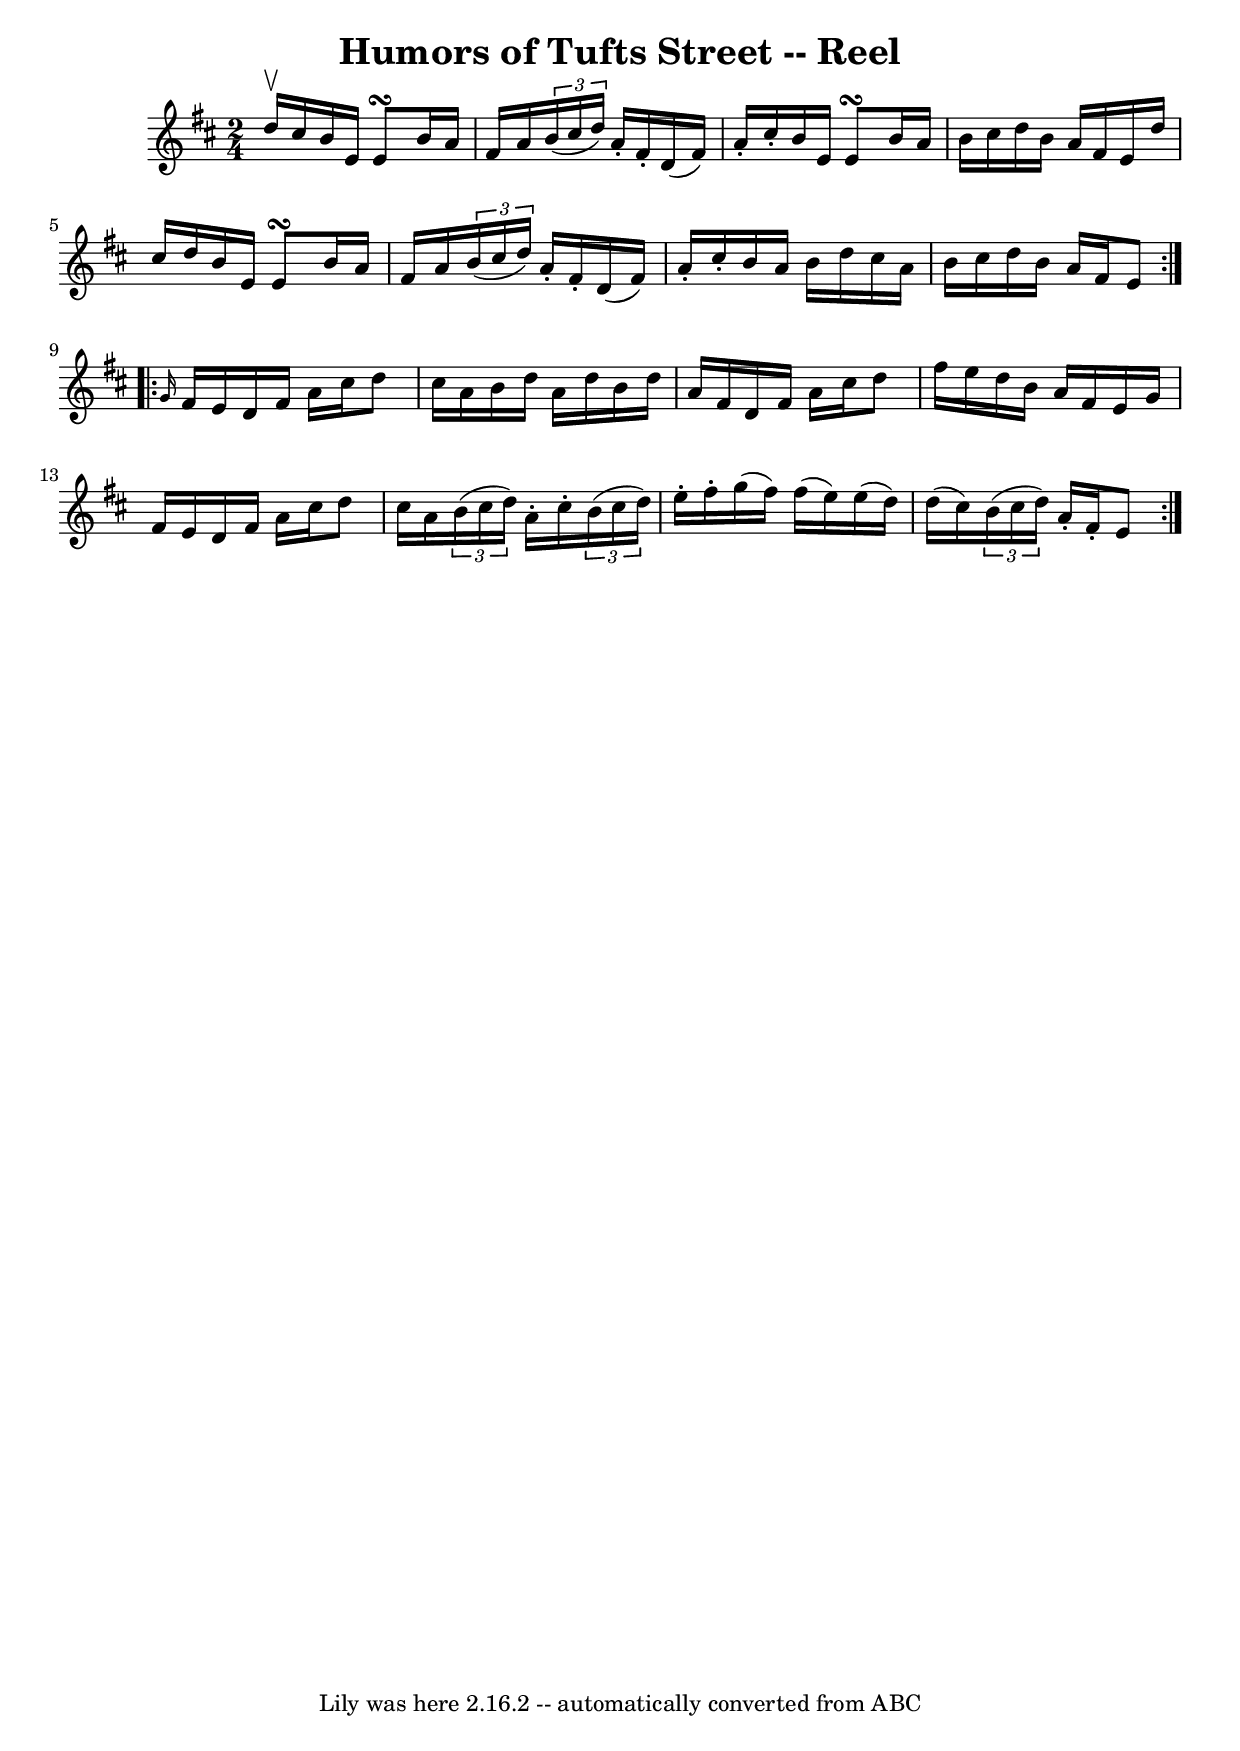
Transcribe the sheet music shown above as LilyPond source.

\version "2.16.2"
\include "Mammoth.ily"
\header {
  %% book = "Ryan's Mammoth Collection"
 crossRefNumber = "1"
 footnotes = ""
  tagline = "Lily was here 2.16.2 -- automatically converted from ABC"
  title = "Humors of Tufts Street -- Reel"

}
voicedefault =  {



  \repeat volta 2 {

    \time 2/4 
    \key e \dorian d''16^\upbow cis''16   |
 b'16 e'16 e'8\turn b'16 a'16 fis'16 a'16   |
    \times 2/3 { b'16 (
		 cis''16 d''16) 
	       } a'16-. fis'16-. d'16 (fis'16) a'16-. cis''16-.  |
 b'16 e'16 e'8\turn b'16 a'16 b'16 cis''16   |
 d''16 b'16 a'16 fis'16 e'16 d''16 cis''16 d''16   |
 b'16 e'16 e'8\turn b'16 a'16 fis'16 a'16   |
    \times 2/3 { b'16 (cis''16 d''16) 
	       } a'16-. fis'16-. d'16 (fis'16) a'16-. cis''16-.  |
 b'16 a'16 b'16 d''16 cis''16 a'16 b'16 cis''16   |
 d''16 b'16 
 a'16 fis'16 e'8  
  } 
  \repeat volta 2 {
    \grace { g'16  
	   } fis'16 e'16   |
 d'16 fis'16 a'16 cis''16 d''8 cis''16 a'16  |
 b'16 d''16 a'16 d''16 b'16 d''16 a'16 fis'16   |
 d'16 fis'16 a'16 cis''16 d''8 fis''16 e''16   |
 d''16 b'16 a'16 fis'16 e'16 g'16 fis'16 e'16   |
 d'16 fis'16 a'16 cis''16 d''8 cis''16 a'16   |
    \times 2/3 { b'16 (cis''16 d''16) 
	       } a'16-. cis''16-.   \times 2/3 { b'16 (cis''16 d''16)  		    } e''16-. fis''16-.   |
 g''16 (fis''16) fis''16 (e''16) e''16 (d''16) d''16 (cis''16)  |
    \times 2/3 { b'16 (cis''16 d''16) 

	       } a'16-. fis'16-. e'8  
  }   

}

\score{
  <<

    \context Staff="default"
    {
      \voicedefault 
      
    }

  >>
  \layout {
    
  }
  \midi {
  }

}
